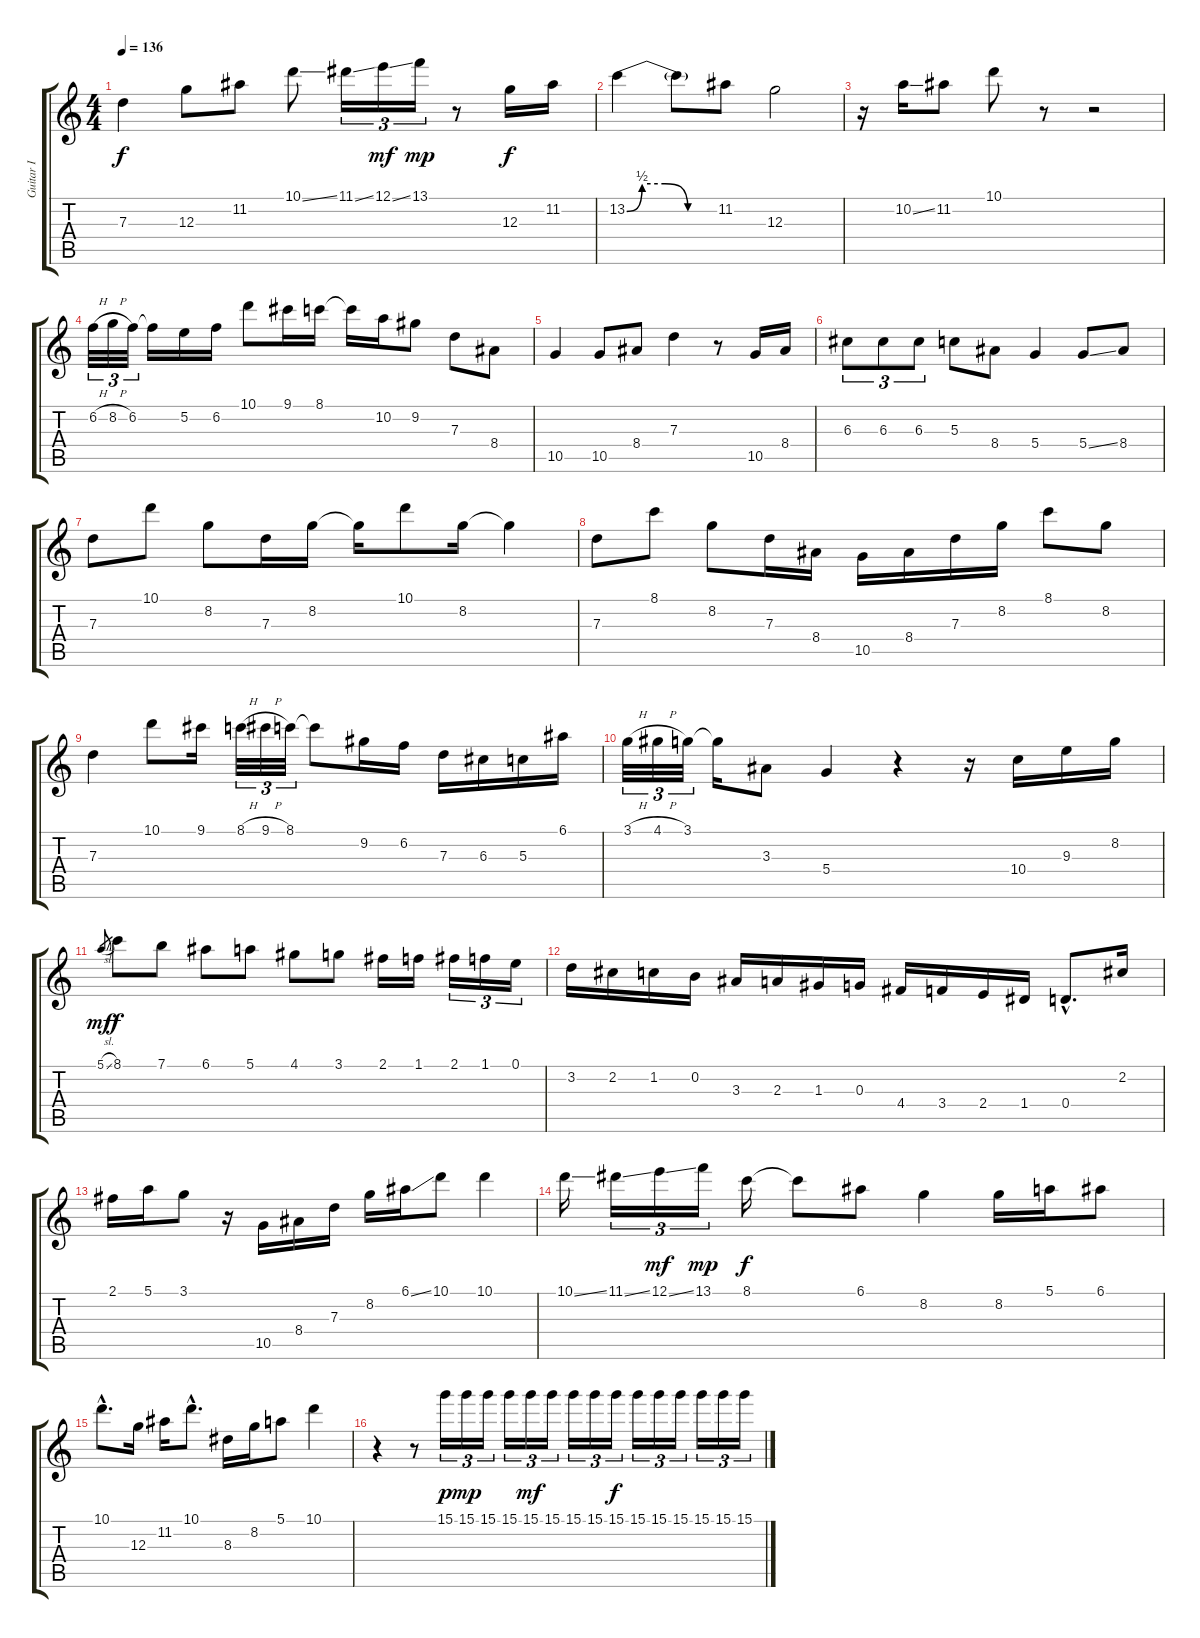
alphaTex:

\track ("Guitar I" "Guitar I") {instrument acousticguitarsteel}
\staff {score tabs}
\tuning (E4 B3 G3 D3 A2 E2) {hide}
\ts (4 4)
\tempo 136
\clef g2
\ks c
7.3.4{dy f instrument acousticguitarsteel} 12.3.8 11.2.8 10.1{ss}.8 11.1{ss}.16{tu (3 2)} 12.1{ss}.16{tu (3 2) dy mf} 13.1.16{tu (3 2) dy mp} r.8 12.3.16{dy f} 11.2.16 |
13.2{be (custom 0 0 10 2 25 2 40 0 60 0)}.4 13.2{t}.8 11.2.8 12.3.2 |
r.16 10.2{ss}.16 11.2.8 10.1.8 r.8 r.2 |
6.2{h}.32{tu (3 2)} 8.2{h}.32{tu (3 2)} 6.2.32{tu (3 2)} 6.2{t}.16 5.2.16 6.2.16 10.1.8 9.1.16 8.1.16 8.1{t}.16 10.2.16 9.2.8 7.3.8 8.4.8 |
10.5.4 10.5.8 8.4.8 7.3.4 r.8 10.5.16 8.4.16 |
6.3.8{tu (3 2)} 6.3.8{tu (3 2)} 6.3.8{tu (3 2)} 5.3.8 8.4.8 5.4.4 5.4{ss}.8 8.4.8 |
7.3.8 10.1.8 8.2.8 7.3.16 8.2.16 8.2{t}.16 10.1.8 8.2.16 8.2{t}.4 |
7.3.8 8.1.8 8.2.8 7.3.16 8.4.16 10.5.16 8.4.16 7.3.16 8.2.16 8.1.8 8.2.8 |
7.3.4 10.1.8 9.1.16 8.1{h}.32{tu (3 2)} 9.1{h}.32{tu (3 2)} 8.1.32{tu (3 2)} 8.1{t}.8 9.2.16 6.2.16 7.3.16 6.3.16 5.3.16 6.1.16 |
3.1{h}.32{tu (3 2)} 4.1{h}.32{tu (3 2)} 3.1.32{tu (3 2)} 3.1{t}.16 3.3.8 5.4.4 r.4 r.16 10.4.16 9.3.16 8.2.16 |
5.1{sl}.8{gr dy mf} 8.1.8{dy f} 7.1.8 6.1.8 5.1.8 4.1.8 3.1.8 2.1.16 1.1.16 2.1.16{tu (3 2)} 1.1.16{tu (3 2)} 0.1.16{tu (3 2)} |
3.2.16 2.2.16 1.2.16 0.2.16 3.3.16 2.3.16 1.3.16 0.3.16 4.4.16 3.4.16 2.4.16 1.4.16 0.4{hac}.8{d} 2.2.16 |
2.1.16 5.1.16 3.1.8 r.16 10.5.16 8.4.16 7.3.16 8.2.16 6.1{ss}.16 10.1.8 10.1.4 |
10.1{ss}.16 11.1{ss}.16{tu (3 2)} 12.1{ss}.16{tu (3 2) dy mf} 13.1.16{tu (3 2) dy mp} 8.1.16{dy f} 8.1{t}.8 6.1.8 8.2.4 8.2.16 5.1.16 6.1.8 |
10.1{hac}.8{d} 12.3.16 11.2.16 10.1{hac}.8{d} 8.3.16 8.2.16 5.1.8 10.1.4 |
r.4 r.8 15.1.16{tu (3 2) dy p} 15.1.16{tu (3 2) dy mp} 15.1.16{tu (3 2)} 15.1.16{tu (3 2)} 15.1.16{tu (3 2) dy mf} 15.1.16{tu (3 2)} 15.1.16{tu (3 2)} 15.1.16{tu (3 2)} 15.1.16{tu (3 2) dy f} 15.1.16{tu (3 2)} 15.1.16{tu (3 2)} 15.1.16{tu (3 2)} 15.1.16{tu (3 2)} 15.1.16{tu (3 2)} 15.1.16{tu (3 2)}
